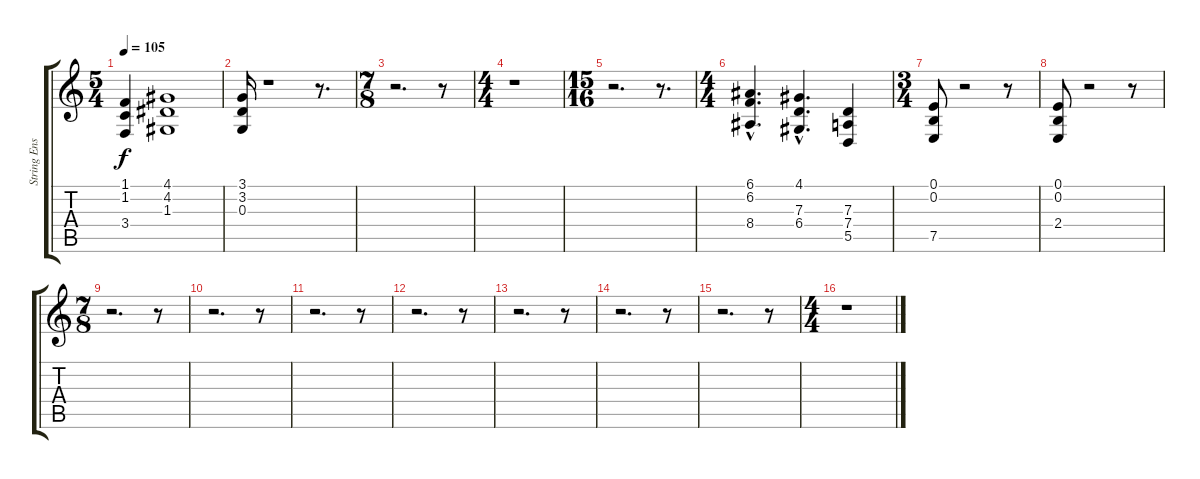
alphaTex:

\track ("String Ensemble" "String Ens") {instrument stringensemble2}
\staff {score tabs}
\tuning (E4 B3 G3 D3 A2 E2) {hide}
\ts (5 4)
\tempo 105
\clef g2
\ks c
(1.1 1.2 3.4).4{dy f} (4.1 4.2 1.3).1 |
(3.1 3.2 0.3).16 r.1 r.8{d} |
\ts (7 8)
r.2{d} r.8 |
\ts (4 4)
r.1 |
\ts (15 16)
r.2{d} r.8{d} |
\ts (4 4)
(6.1{hac} 6.2{hac} 8.4{hac}).4{d} (4.1{hac} 7.3{hac} 6.4{hac}).4{d} (7.3 7.4 5.5).4 |
\ts (3 4)
(0.1 0.2 7.5).8 r.2 r.8 |
(0.1 0.2 2.4).8 r.2 r.8 |
\ts (7 8)
r.2{d} r.8 |
r.2{d} r.8 |
r.2{d} r.8 |
r.2{d} r.8 |
r.2{d} r.8 |
r.2{d} r.8 |
r.2{d} r.8 |
\ts (4 4)
r.1
